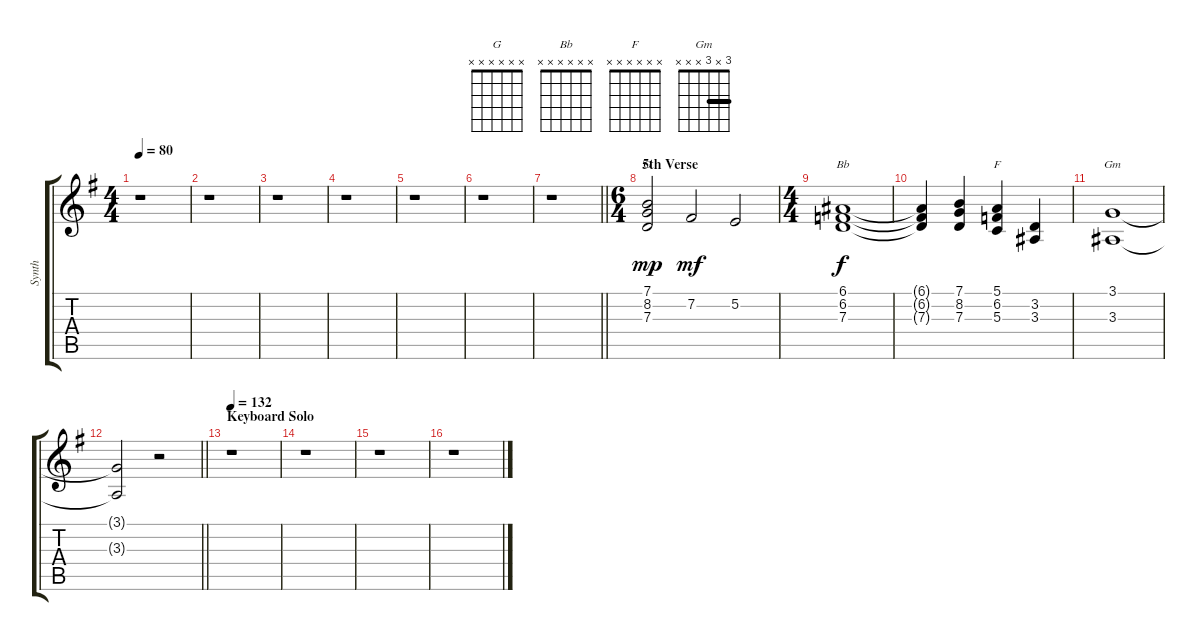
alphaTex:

\track ("Synth" "Synth") {instrument lead7fifths}
\staff {score tabs}
\tuning (E4 B3 G3 D3 A2 E2) {hide}
\chord ("G" x x x x x x)
\chord ("Bb" x x x x x x)
\chord ("F" x x x x x x)
\chord ("Gm" 3 x 3 x x x) {barre 3}
\ts (4 4)
\tempo 80
\clef g2
\ks g
r.1{dy f} |
r.1 |
r.1 |
r.1 |
r.1 |
r.1 |
\barLineRight lightlight
r.1 |
\ts (6 4)
\section ("" "5th Verse")
(7.1 8.2 7.3).2{ch "G" dy mp instrument ocarina} 7.2.2{dy mf} 5.2.2 |
\ts (4 4)
(6.1 6.2 7.3).1{ch "Bb" dy f} |
(6.1{t} 6.2{t} 7.3{t}).4 (7.1 8.2 7.3).4 (5.1 6.2 5.3).4{ch "F"} (3.2 3.3).4 |
(3.1 3.3).1{ch "Gm"} |
\barLineRight lightlight
(3.1{t} 3.3{t}).2 r.2 |
\section ("" "Keyboard Solo")
\tempo 132
r.1{instrument lead7fifths} |
r.1 |
r.1 |
r.1
